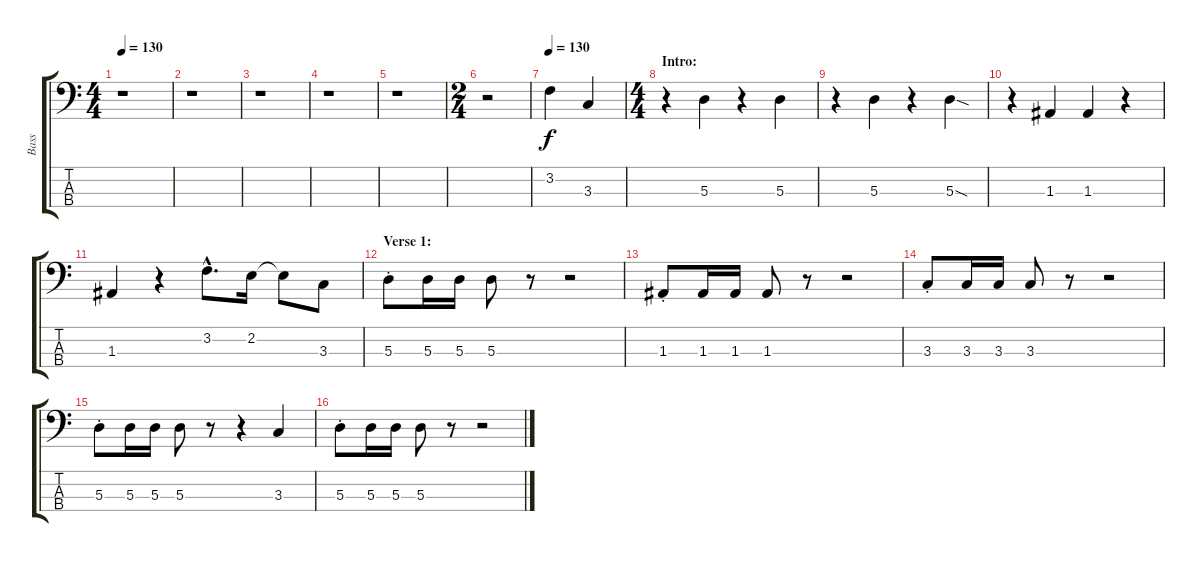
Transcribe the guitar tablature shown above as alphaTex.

\track ("Bass" "Bass") {instrument electricbasspick}
\staff {score tabs}
\tuning (G2 D2 A1 E1) {hide}
\ts (4 4)
\tempo 130
\clef f4
\ks c
r.1{dy f} |
r.1 |
r.1 |
r.1 |
r.1 |
\ts (2 4)
r.2 |
\tempo 130
3.2.4 3.3.4 |
\ts (4 4)
\section ("" "Intro:")
r.4 5.3.4 r.4 5.3.4 |
r.4 5.3.4 r.4 5.3{sod}.4 |
r.4 1.3.4 1.3.4 r.4 |
1.3.4 r.4 3.2{hac}.8{d} 2.2.16 2.2{t}.8 3.3.8 |
\section ("" "Verse 1:")
5.3{st}.8 5.3.16 5.3.16 5.3.8 r.8 r.2 |
1.3{st}.8 1.3.16 1.3.16 1.3.8 r.8 r.2 |
3.3{st}.8 3.3.16 3.3.16 3.3.8 r.8 r.2 |
5.3{st}.8 5.3.16 5.3.16 5.3.8 r.8 r.4 3.3.4 |
5.3{st}.8 5.3.16 5.3.16 5.3.8 r.8 r.2
